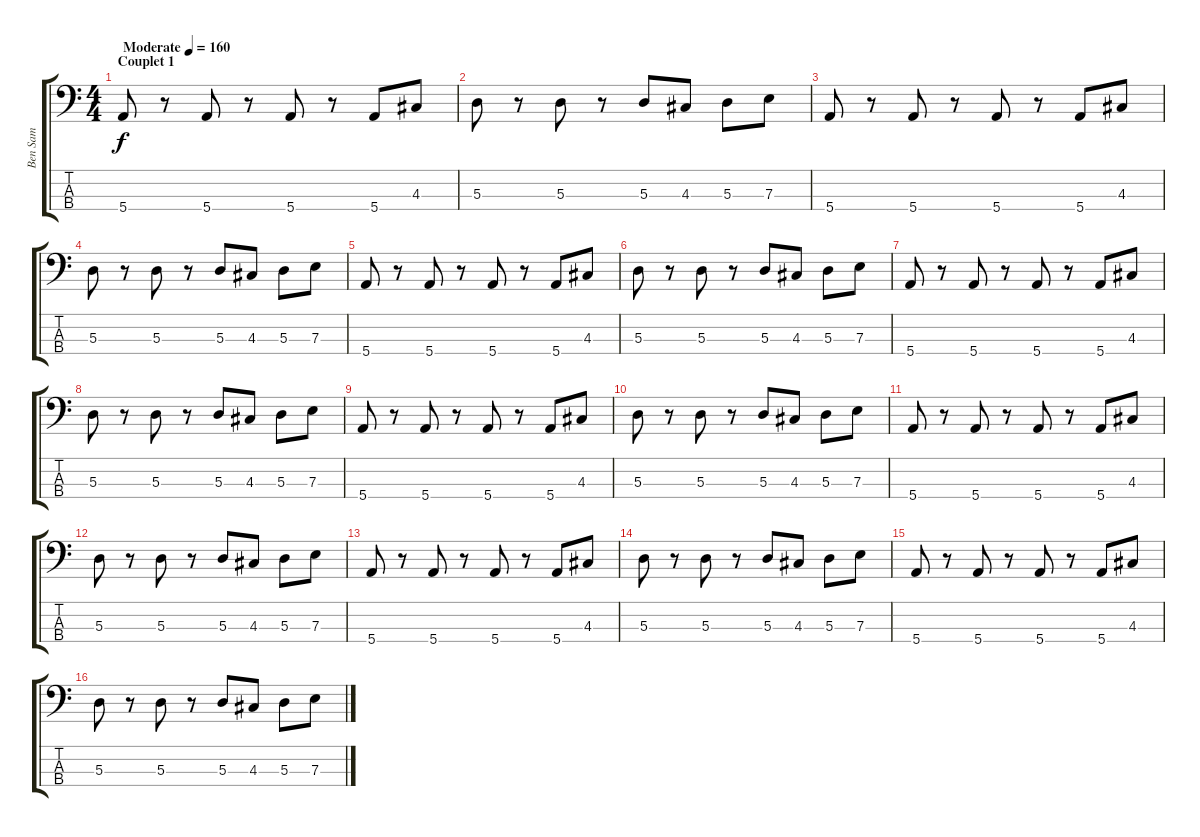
\track ("Ben Sam" "Ben Sam") {instrument electricbassfinger}
\staff {score tabs}
\tuning (G2 D2 A1 E1) {hide}
\ts (4 4)
\section ("" "Couplet 1")
\tempo (160 "Moderate")
\clef f4
\ks c
5.4.8{dy f instrument electricbassfinger} r.8 5.4.8 r.8 5.4.8 r.8 5.4.8 4.3.8 |
5.3.8 r.8 5.3.8 r.8 5.3.8 4.3.8 5.3.8 7.3.8 |
5.4.8 r.8 5.4.8 r.8 5.4.8 r.8 5.4.8 4.3.8 |
5.3.8 r.8 5.3.8 r.8 5.3.8 4.3.8 5.3.8 7.3.8 |
5.4.8 r.8 5.4.8 r.8 5.4.8 r.8 5.4.8 4.3.8 |
5.3.8 r.8 5.3.8 r.8 5.3.8 4.3.8 5.3.8 7.3.8 |
5.4.8 r.8 5.4.8 r.8 5.4.8 r.8 5.4.8 4.3.8 |
5.3.8 r.8 5.3.8 r.8 5.3.8 4.3.8 5.3.8 7.3.8 |
5.4.8 r.8 5.4.8 r.8 5.4.8 r.8 5.4.8 4.3.8 |
5.3.8 r.8 5.3.8 r.8 5.3.8 4.3.8 5.3.8 7.3.8 |
5.4.8 r.8 5.4.8 r.8 5.4.8 r.8 5.4.8 4.3.8 |
5.3.8 r.8 5.3.8 r.8 5.3.8 4.3.8 5.3.8 7.3.8 |
5.4.8 r.8 5.4.8 r.8 5.4.8 r.8 5.4.8 4.3.8 |
5.3.8 r.8 5.3.8 r.8 5.3.8 4.3.8 5.3.8 7.3.8 |
5.4.8 r.8 5.4.8 r.8 5.4.8 r.8 5.4.8 4.3.8 |
5.3.8 r.8 5.3.8 r.8 5.3.8 4.3.8 5.3.8 7.3.8
